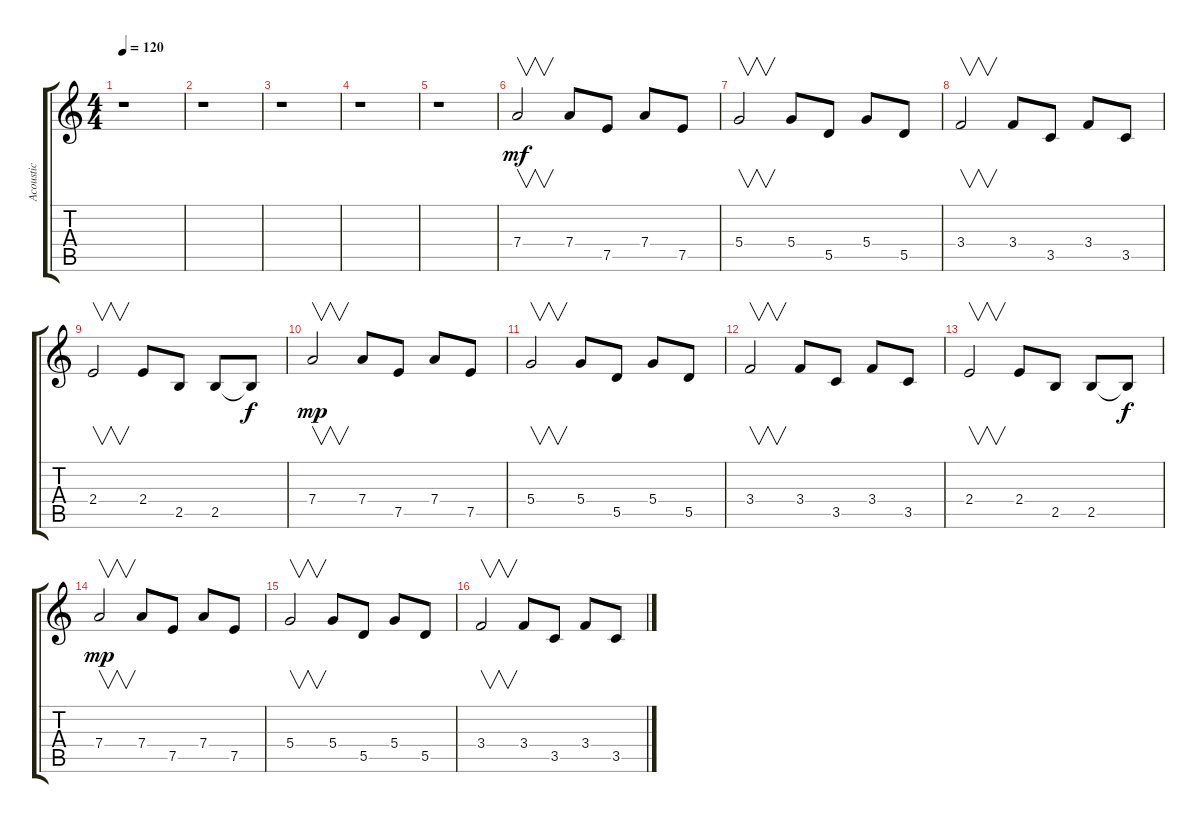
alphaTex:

\track ("Acoustic" "Acoustic") {instrument acousticguitarsteel}
\staff {score tabs}
\tuning (E4 B3 G3 D3 A2 E2) {hide}
\ts (4 4)
\tempo 120
\clef g2
\ks c
r.1{dy mp} |
r.1 |
r.1 |
r.1 |
r.1 |
7.4.2{v dy mf} 7.4.8 7.5.8 7.4.8 7.5.8 |
5.4.2{v} 5.4.8 5.5.8 5.4.8 5.5.8 |
3.4.2{v} 3.4.8 3.5.8 3.4.8 3.5.8 |
2.4.2{v} 2.4.8 2.5.8 2.5.8 2.5{t}.8{dy f} |
7.4.2{v dy mp} 7.4.8 7.5.8 7.4.8 7.5.8 |
5.4.2{v} 5.4.8 5.5.8 5.4.8 5.5.8 |
3.4.2{v} 3.4.8 3.5.8 3.4.8 3.5.8 |
2.4.2{v} 2.4.8 2.5.8 2.5.8 2.5{t}.8{dy f} |
7.4.2{v dy mp} 7.4.8 7.5.8 7.4.8 7.5.8 |
5.4.2{v} 5.4.8 5.5.8 5.4.8 5.5.8 |
3.4.2{v} 3.4.8 3.5.8 3.4.8 3.5.8
